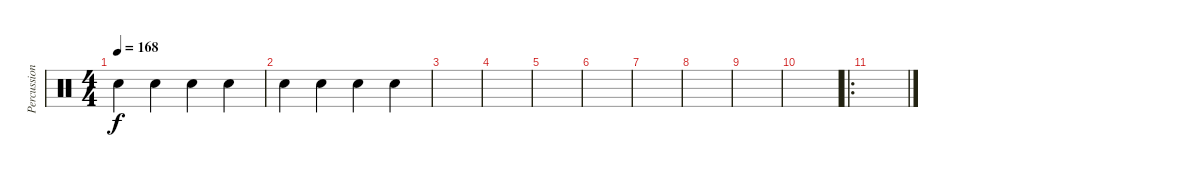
\track ("Percussion" "Percussion") {instrument percussion}
\staff {score}
\articulation defaults
\ts (4 4)
\tempo 168
\clef neutral
\ks c "Electric Snare (hit)".4{dy f} "Electric Snare (hit)".4 "Electric Snare (hit)".4 "Electric Snare (hit)".4
|
"Electric Snare (hit)".4 "Electric Snare (hit)".4 "Electric Snare (hit)".4 "Electric Snare (hit)".4 |
|
|
|
|
|
|
|
|
\ro
